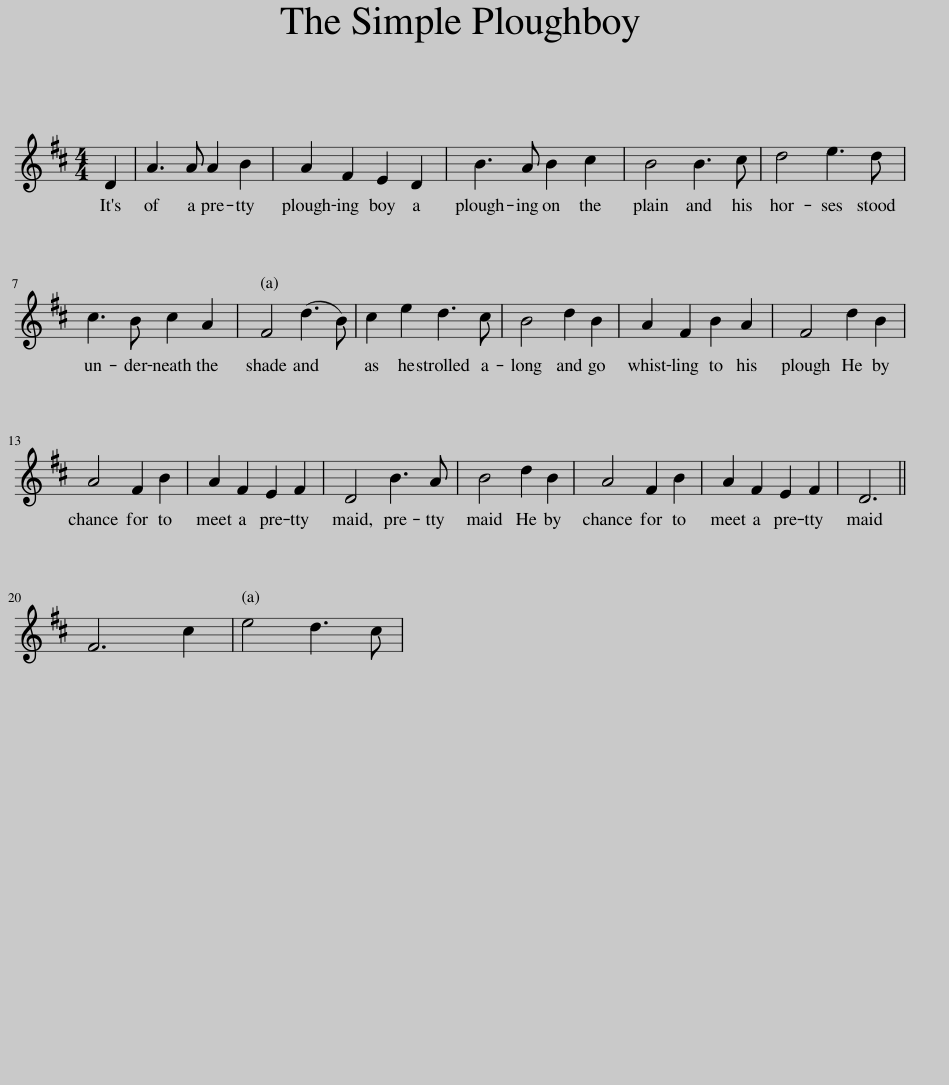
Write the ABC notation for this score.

X:1
L:1/8
M:4/4
I:linebreak $
K:D
V:1 treble
V:1
 D2 | A3 A A2 B2 | A2 F2 E2 D2 | B3 A B2 c2 | B4 B3 c | %5
 d4 e3 d |$ c3 B c2 A2 | F4 (d3 B) | c2 e2 d3 c | B4 d2 B2 | %10
 A2 F2 B2 A2 | F4 d2 B2 |$ A4 F2 B2 | A2 F2 E2 F2 | D4 B3 A | %15
 B4 d2 B2 | A4 F2 B2 | A2 F2 E2 F2 | D6 ||$ F6 c2 | %20
 e4 d3 c | %21
